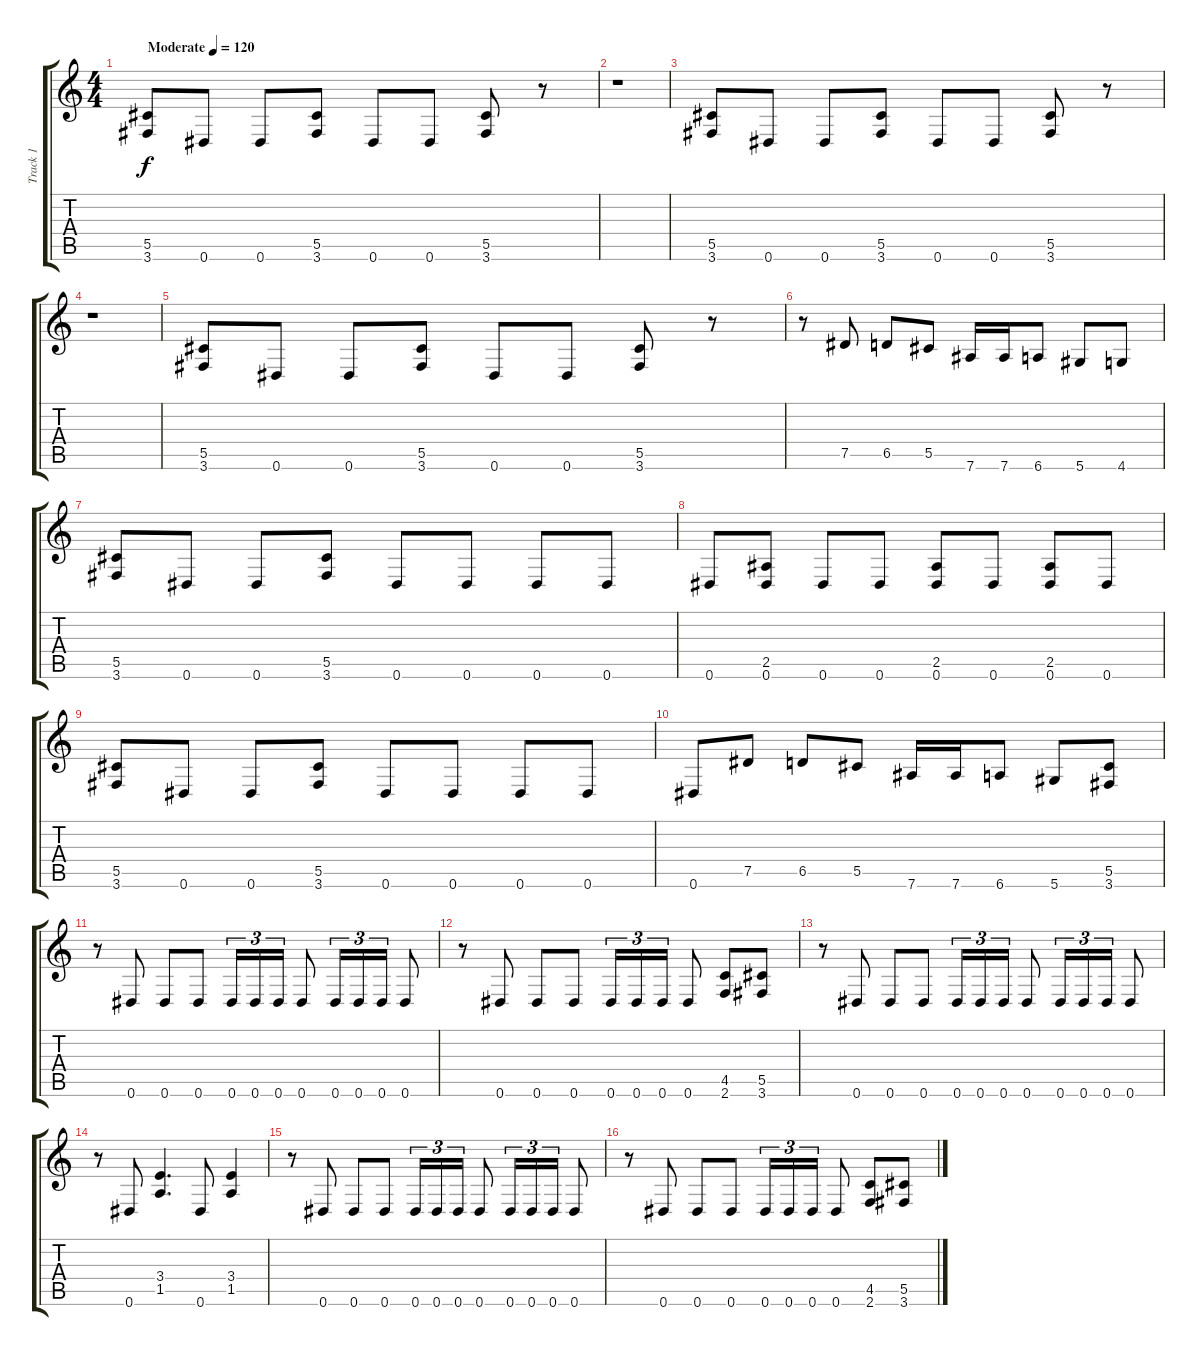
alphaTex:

\track ("Track 1" "Track 1") {instrument distortionguitar}
\staff {score tabs}
\tuning (Eb4 Bb3 Gb3 Db3 Ab2 Eb2) {hide}
\ts (4 4)
\tempo (120 "Moderate")
\clef g2
\ks c
(5.5 3.6).8{dy f instrument distortionguitar} 0.6.8 0.6.8 (5.5 3.6).8 0.6.8 0.6.8 (5.5 3.6).8 r.8 |
r.1 |
(5.5 3.6).8 0.6.8 0.6.8 (5.5 3.6).8 0.6.8 0.6.8 (5.5 3.6).8 r.8 |
r.1 |
(5.5 3.6).8 0.6.8 0.6.8 (5.5 3.6).8 0.6.8 0.6.8 (5.5 3.6).8 r.8 |
r.8 7.5.8 6.5.8 5.5.8 7.6.16 7.6.16 6.6.8 5.6.8 4.6.8 |
(5.5 3.6).8 0.6.8 0.6.8 (5.5 3.6).8 0.6.8 0.6.8 0.6.8 0.6.8 |
0.6.8 (2.5 0.6).8 0.6.8 0.6.8 (2.5 0.6).8 0.6.8 (2.5 0.6).8 0.6.8 |
(5.5 3.6).8 0.6.8 0.6.8 (5.5 3.6).8 0.6.8 0.6.8 0.6.8 0.6.8 |
0.6.8 7.5.8 6.5.8 5.5.8 7.6.16 7.6.16 6.6.8 5.6.8 (5.5 3.6).8 |
r.8 0.6.8 0.6.8 0.6.8 0.6.16{tu (3 2)} 0.6.16{tu (3 2)} 0.6.16{tu (3 2)} 0.6.8 0.6.16{tu (3 2)} 0.6.16{tu (3 2)} 0.6.16{tu (3 2)} 0.6.8 |
r.8 0.6.8 0.6.8 0.6.8 0.6.16{tu (3 2)} 0.6.16{tu (3 2)} 0.6.16{tu (3 2)} 0.6.8 (4.5 2.6).8 (5.5 3.6).8 |
r.8 0.6.8 0.6.8 0.6.8 0.6.16{tu (3 2)} 0.6.16{tu (3 2)} 0.6.16{tu (3 2)} 0.6.8 0.6.16{tu (3 2)} 0.6.16{tu (3 2)} 0.6.16{tu (3 2)} 0.6.8 |
r.8 0.6.8 (3.4 1.5).4{d} 0.6.8 (3.4 1.5).4 |
r.8 0.6.8 0.6.8 0.6.8 0.6.16{tu (3 2)} 0.6.16{tu (3 2)} 0.6.16{tu (3 2)} 0.6.8 0.6.16{tu (3 2)} 0.6.16{tu (3 2)} 0.6.16{tu (3 2)} 0.6.8 |
r.8 0.6.8 0.6.8 0.6.8 0.6.16{tu (3 2)} 0.6.16{tu (3 2)} 0.6.16{tu (3 2)} 0.6.8 (4.5 2.6).8 (5.5 3.6).8
